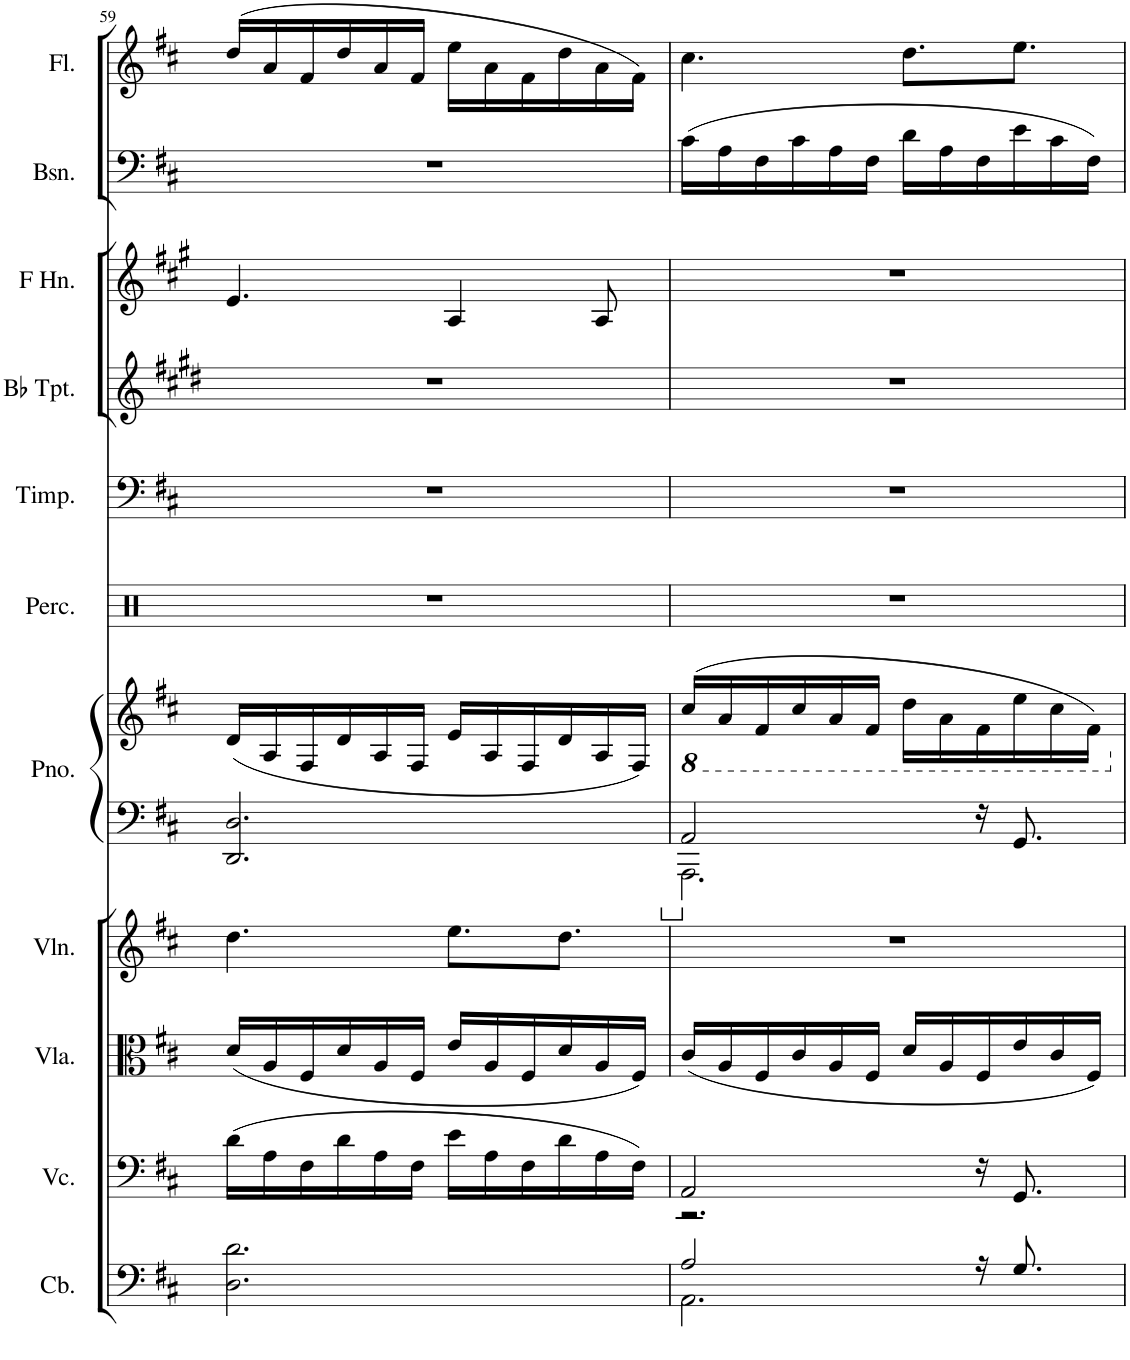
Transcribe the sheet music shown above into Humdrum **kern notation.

**kern	**kern	**kern	**kern	**kern	**kern	**kern	**kern	**kern	**kern	**kern	**kern
*part11	*part10	*part9	*part8	*part7	*part7	*part6	*part5	*part4	*part3	*part2	*part1
*staff12	*staff11	*staff10	*staff9	*staff8	*staff7	*staff6	*staff5	*staff4	*staff3	*staff2	*staff1
*I"Contrabass	*I"Violoncello	*I"Viola	*I"Violin	*I"Piano	*	*I"Percussion	*I"Timpani	*I"Bb Trumpet	*I"Horn in F	*I"Bassoon	*I"Flute
*I'Cb.	*I'Vc.	*I'Vla.	*I'Vln.	*I'Pno.	*	*I'Perc.	*I'Timp.	*I'Bb Tpt.	*	*I'Bsn.	*I'Fl.
!!LO:PB:g=z
*clefF4	*clefF4	*clefC3	*clefG2	*clefF4	*clefG2	*clefX	*clefF4	*clefG2	*clefG2	*clefF4	*clefG2
*Trd7c12	*	*	*	*	*	*	*	*Trd1c2	*Trd4c7	*	*
*k[f#c#]	*k[f#c#]	*k[f#c#]	*k[f#c#]	*k[f#c#]	*k[f#c#]	*k[]	*k[f#c#]	*k[f#c#g#d#]	*k[f#c#g#]	*k[f#c#]	*k[f#c#]
*M6/8	*M6/8	*M6/8	*M6/8	*M6/8	*M6/8	*M6/8	*M6/8	*M6/8	*M6/8	*M6/8	*M6/8
=59	=59	=59	=59	=59	=59	=59	=59	=59	=59	=59	=59
2.D\ 2.d\	(>16d\LL	(<16d/LL	4.dd\	2.DD/ 2.D/	(<16d/LL	2.r	2.r	2.r	4.e/	2.r	(>16dd/LL
.	16A\	16A/	.	.	16A/	.	.	.	.	.	16a/
.	16F#\	16F#/	.	.	16F#/	.	.	.	.	.	16f#/
.	16d\	16d/	.	.	16d/	.	.	.	.	.	16dd/
.	16A\	16A/	.	.	16A/	.	.	.	.	.	16a/
.	16F#\JJ	16F#/JJ	.	.	16F#/JJ	.	.	.	.	.	16f#/JJ
.	16e\LL	16e/LL	8.ee\L	.	16e/LL	.	.	.	4A/	.	16ee\LL
.	16A\	16A/	.	.	16A/	.	.	.	.	.	16a\
.	16F#\	16F#/	.	.	16F#/	.	.	.	.	.	16f#\
.	16d\	16d/	8.dd\J	.	16d/	.	.	.	.	.	16dd\
.	16A\	16A/	.	.	16A/	.	.	.	8A/	.	16a\
.	16F#\JJ)	16F#/JJ)	.	.	16F#/JJ)	.	.	.	.	.	16f#\JJ)
=60	=60	=60	=60	=60	=60	=60	=60	=60	=60	=60	=60
*^	*^	*	*	*^	*	*	*	*	*	*	*
*	*	*	*	*	*	*	*	*8ba	*	*	*	*	*	*
2A/	2.AA\	2AA/	2.r	(<16c#/LL	2.r	2AA/	2.AAA\	(>16c#/LL	2.r	2.r	2.r	2.r	(>16c#\LL	4.cc#\
.	.	.	.	16A/	.	.	.	16A/	.	.	.	.	16A\	.
.	.	.	.	16F#/	.	.	.	16F#/	.	.	.	.	16F#\	.
.	.	.	.	16c#/	.	.	.	16c#/	.	.	.	.	16c#\	.
.	.	.	.	16A/	.	.	.	16A/	.	.	.	.	16A\	.
.	.	.	.	16F#/JJ	.	.	.	16F#/JJ	.	.	.	.	16F#\JJ	.
.	.	.	.	16d/LL	.	.	.	16d\LL	.	.	.	.	16d\LL	8.dd\L
.	.	.	.	16A/	.	.	.	16A\	.	.	.	.	16A\	.
16r	.	16r	.	16F#/	.	16r	.	16F#\	.	.	.	.	16F#\	.
8.G/	.	8.GG/	.	16e/	.	8.GG/	.	16e\	.	.	.	.	16e\	8.ee\J
.	.	.	.	16c#/	.	.	.	16c#\	.	.	.	.	16c#\	.
.	.	.	.	16F#/JJ)	.	.	.	16F#\JJ)	.	.	.	.	16F#\JJ)	.
*v	*v	*	*	*	*	*v	*v	*	*	*	*	*	*	*
*	*v	*v	*	*	*	*	*	*	*	*	*	*
*	*	*	*	*	*X8ba	*	*	*	*	*	*
=	=	=	=	=	=	=	=	=	=	=	=
*-	*-	*-	*-	*-	*-	*-	*-	*-	*-	*-	*-
